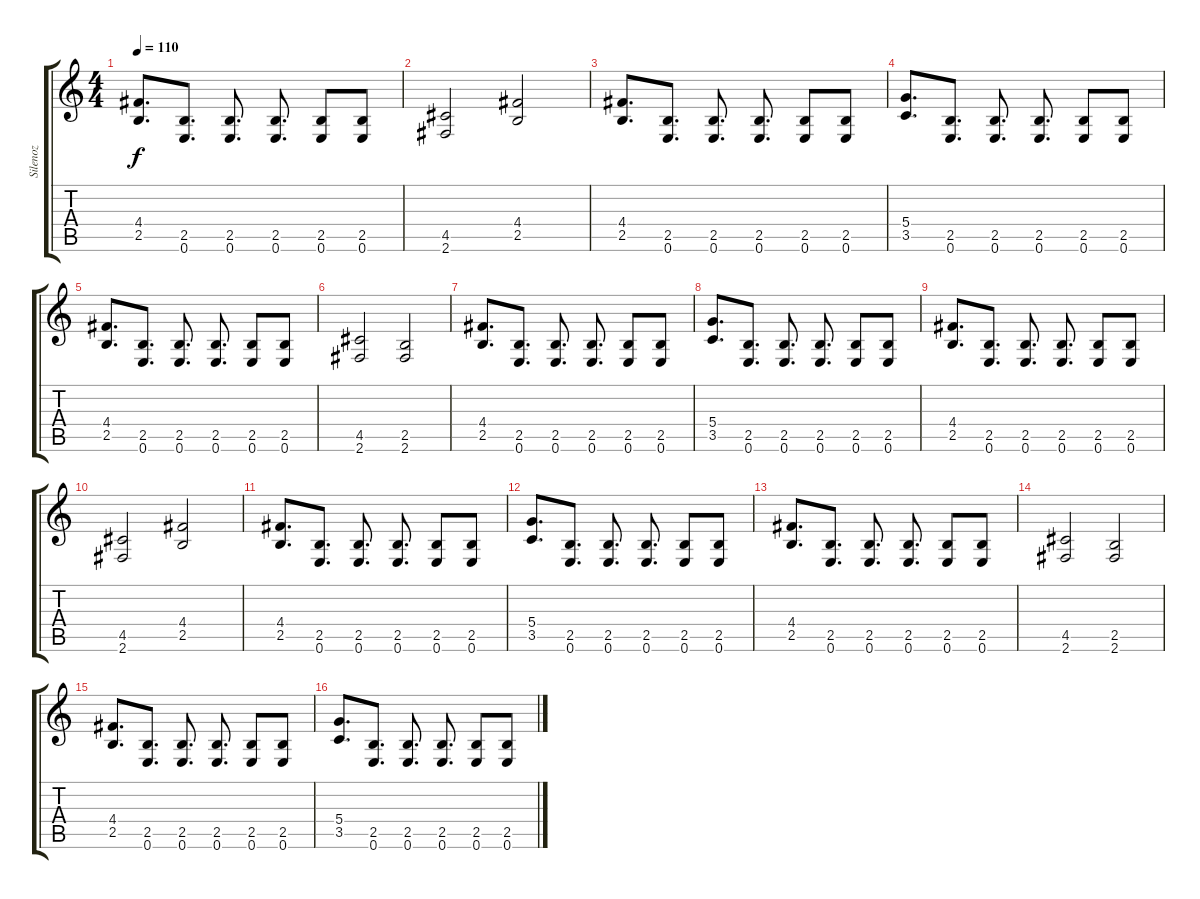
\track ("Silenoz" "Silenoz") {mute instrument distortionguitar}
\staff {score tabs}
\tuning (E4 B3 G3 D3 A2 E2) {hide}
\ts (4 4)
\tempo 110
\clef g2
\ks c
(4.4 2.5).8{d dy f} (2.5 0.6).8{d} (2.5 0.6).8{d} (2.5 0.6).8{d} (2.5 0.6).8 (2.5 0.6).8 |
(4.5 2.6).2 (4.4 2.5).2 |
(4.4 2.5).8{d volume 10} (2.5 0.6).8{d} (2.5 0.6).8{d} (2.5 0.6).8{d} (2.5 0.6).8 (2.5 0.6).8 |
(5.4 3.5).8{d} (2.5 0.6).8{d} (2.5 0.6).8{d} (2.5 0.6).8{d} (2.5 0.6).8 (2.5 0.6).8 |
(4.4 2.5).8{d} (2.5 0.6).8{d} (2.5 0.6).8{d} (2.5 0.6).8{d} (2.5 0.6).8 (2.5 0.6).8 |
(4.5 2.6).2 (2.5 2.6).2 |
(4.4 2.5).8{d} (2.5 0.6).8{d} (2.5 0.6).8{d} (2.5 0.6).8{d} (2.5 0.6).8 (2.5 0.6).8 |
(5.4 3.5).8{d volume 6} (2.5 0.6).8{d} (2.5 0.6).8{d} (2.5 0.6).8{d} (2.5 0.6).8 (2.5 0.6).8 |
(4.4 2.5).8{d} (2.5 0.6).8{d} (2.5 0.6).8{d} (2.5 0.6).8{d} (2.5 0.6).8 (2.5 0.6).8 |
(4.5 2.6).2 (4.4 2.5).2 |
(4.4 2.5).8{d} (2.5 0.6).8{d} (2.5 0.6).8{d} (2.5 0.6).8{d} (2.5 0.6).8 (2.5 0.6).8 |
(5.4 3.5).8{d volume 2} (2.5 0.6).8{d} (2.5 0.6).8{d} (2.5 0.6).8{d} (2.5 0.6).8 (2.5 0.6).8 |
(4.4 2.5).8{d} (2.5 0.6).8{d} (2.5 0.6).8{d} (2.5 0.6).8{d} (2.5 0.6).8 (2.5 0.6).8 |
(4.5 2.6).2 (2.5 2.6).2 |
(4.4 2.5).8{d} (2.5 0.6).8{d} (2.5 0.6).8{d} (2.5 0.6).8{d} (2.5 0.6).8 (2.5 0.6).8 |
(5.4 3.5).8{d volume 0} (2.5 0.6).8{d} (2.5 0.6).8{d} (2.5 0.6).8{d} (2.5 0.6).8 (2.5 0.6).8
